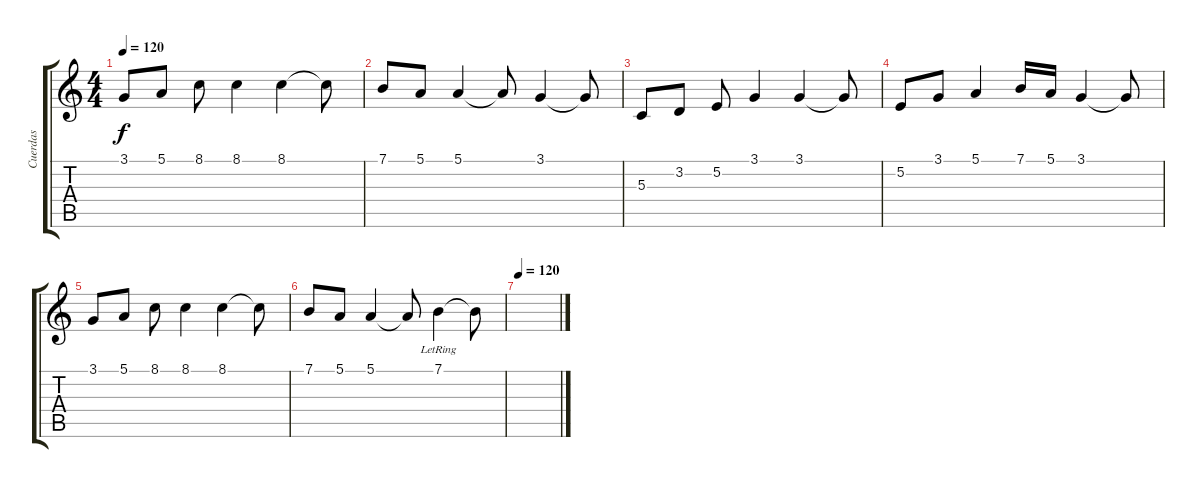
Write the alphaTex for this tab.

\track ("Cuerdas" "Cuerdas") {instrument stringensemble1}
\staff {score tabs}
\tuning (E4 B3 G3 D3 A2 E2) {hide}
\ts (4 4)
\tempo 120
\clef g2
\ks c
3.1.8{dy f} 5.1.8 8.1.8 8.1.4 8.1.4 8.1{t}.8 |
7.1.8 5.1.8 5.1.4 5.1{t}.8 3.1.4 3.1{t}.8 |
5.3.8 3.2.8 5.2.8 3.1.4 3.1.4 3.1{t}.8 |
5.2.8 3.1.8 5.1.4 7.1.16 5.1.16 3.1.4 3.1{t}.8 |
3.1.8 5.1.8 8.1.8 8.1.4 8.1.4 8.1{t}.8 |
7.1.8 5.1.8 5.1.4 5.1{t}.8 7.1{lr}.4 7.1{t}.8 |
\tempo 120
